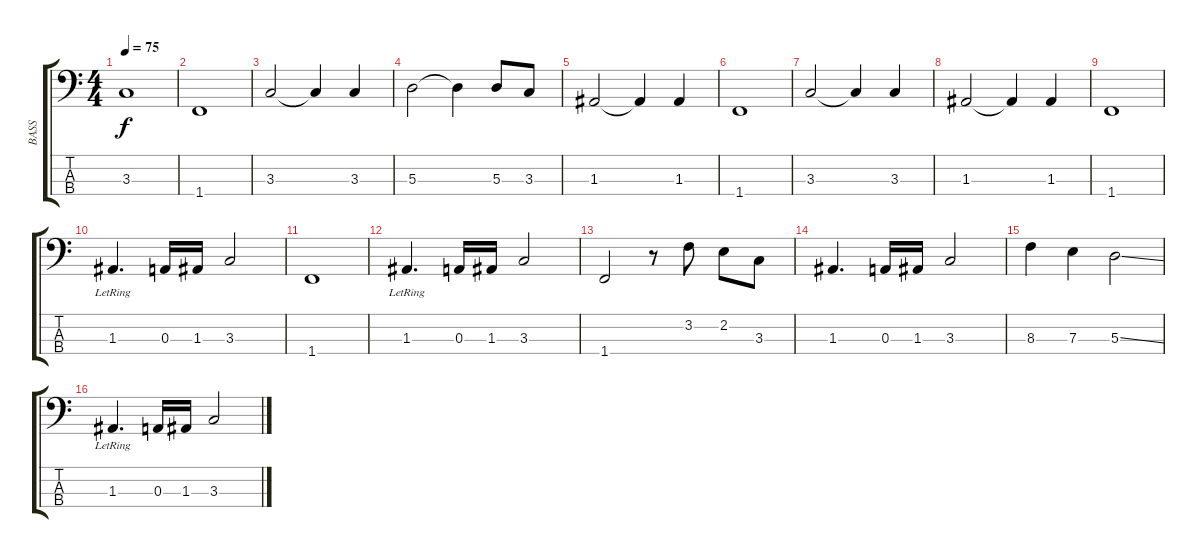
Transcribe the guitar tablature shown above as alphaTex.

\track ("BASS" "BASS") {instrument overdrivenguitar}
\staff {score tabs}
\tuning (G2 D2 A1 E1) {hide}
\ts (4 4)
\tempo 75
\clef f4
\ks c
3.3.1{dy f} |
1.4.1 |
3.3.2 3.3{t}.4 3.3.4 |
5.3.2 5.3{t}.4 5.3.8 3.3.8 |
1.3.2 1.3{t}.4 1.3.4 |
1.4.1 |
3.3.2 3.3{t}.4 3.3.4 |
1.3.2 1.3{t}.4 1.3.4 |
1.4.1 |
1.3{lr}.4{d} 0.3.16 1.3.16 3.3.2 |
1.4.1 |
1.3{lr}.4{d} 0.3.16 1.3.16 3.3.2 |
1.4.2 r.8 3.2.8 2.2.8 3.3.8 |
1.3.4{d} 0.3.16 1.3.16 3.3.2 |
8.3.4 7.3.4 5.3{ss}.2 |
1.3{lr}.4{d} 0.3.16 1.3.16 3.3.2
